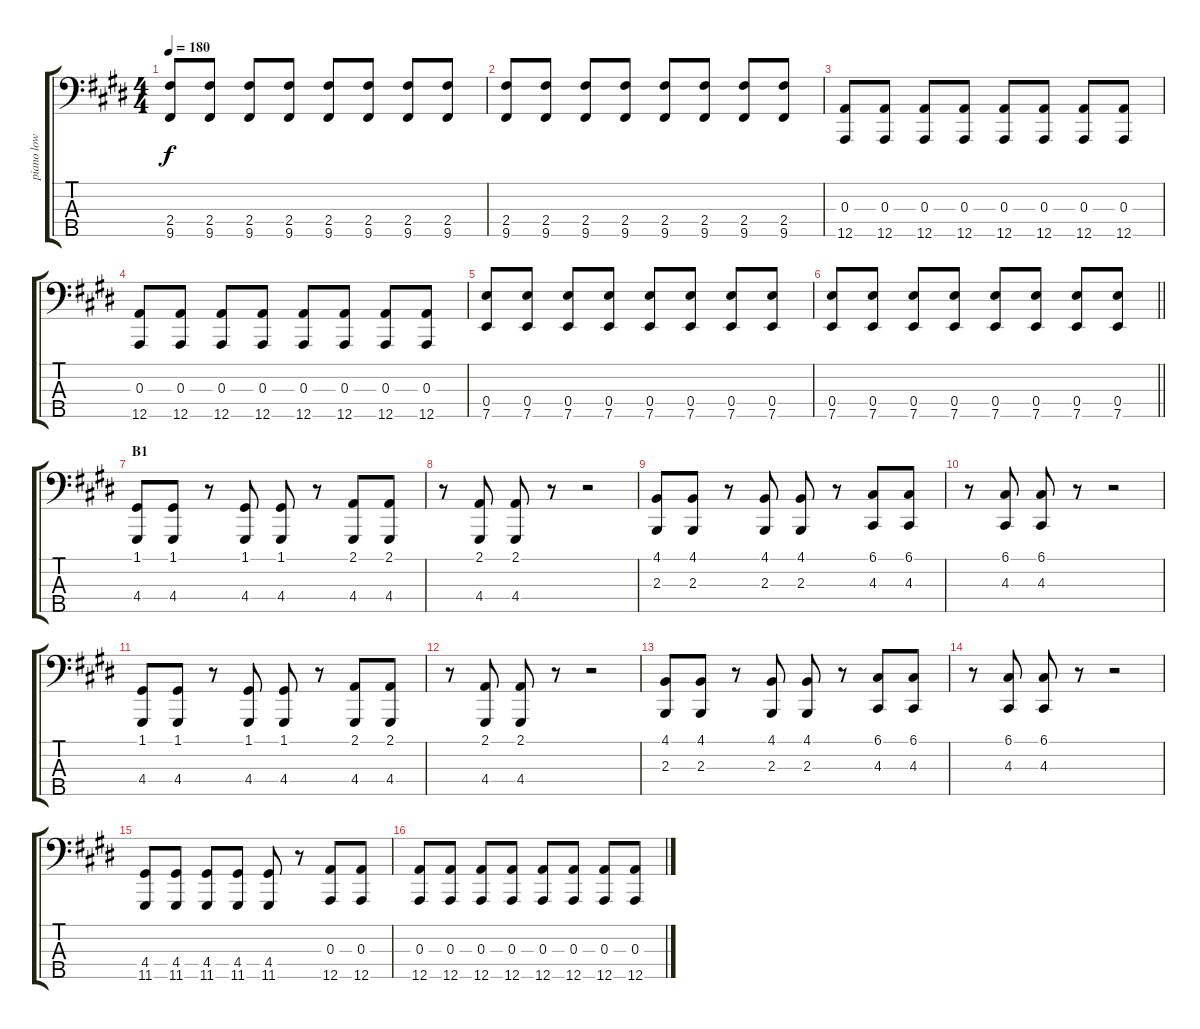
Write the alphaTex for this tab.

\track ("piano low" "piano low") {instrument electricgrandpiano}
\staff {score tabs}
\tuning (G2 D2 A1 E1 A-1) {hide}
\ts (4 4)
\tempo 180
\clef f4
\ks e
(2.4 9.5).8{ot 8vb dy f} (2.4 9.5).8{ot 8vb} (2.4 9.5).8{ot 8vb} (2.4 9.5).8{ot 8vb} (2.4 9.5).8{ot 8vb} (2.4 9.5).8{ot 8vb} (2.4 9.5).8{ot 8vb} (2.4 9.5).8{ot 8vb} |
(2.4 9.5).8{ot 8vb} (2.4 9.5).8{ot 8vb} (2.4 9.5).8{ot 8vb} (2.4 9.5).8{ot 8vb} (2.4 9.5).8{ot 8vb} (2.4 9.5).8{ot 8vb} (2.4 9.5).8{ot 8vb} (2.4 9.5).8{ot 8vb} |
(0.3 12.5).8 (0.3 12.5).8 (0.3 12.5).8 (0.3 12.5).8 (0.3 12.5).8 (0.3 12.5).8 (0.3 12.5).8 (0.3 12.5).8 |
(0.3 12.5).8 (0.3 12.5).8 (0.3 12.5).8 (0.3 12.5).8 (0.3 12.5).8 (0.3 12.5).8 (0.3 12.5).8 (0.3 12.5).8 |
(0.4 7.5).8{ot 8vb} (0.4 7.5).8{ot 8vb} (0.4 7.5).8{ot 8vb} (0.4 7.5).8{ot 8vb} (0.4 7.5).8{ot 8vb} (0.4 7.5).8{ot 8vb} (0.4 7.5).8{ot 8vb} (0.4 7.5).8{ot 8vb} |
\barLineRight lightlight
(0.4 7.5).8{ot 8vb} (0.4 7.5).8{ot 8vb} (0.4 7.5).8{ot 8vb} (0.4 7.5).8{ot 8vb} (0.4 7.5).8{ot 8vb} (0.4 7.5).8{ot 8vb} (0.4 7.5).8{ot 8vb} (0.4 7.5).8{ot 8vb} |
\section ("" "B1")
(1.1 4.4).8 (1.1 4.4).8 r.8 (1.1 4.4).8 (1.1 4.4).8 r.8 (2.1 4.4).8 (2.1 4.4).8 |
r.8 (2.1 4.4).8 (2.1 4.4).8 r.8 r.2 |
(4.1 2.3).8 (4.1 2.3).8 r.8 (4.1 2.3).8 (4.1 2.3).8 r.8 (6.1 4.3).8 (6.1 4.3).8 |
r.8 (6.1 4.3).8 (6.1 4.3).8 r.8 r.2 |
(1.1 4.4).8 (1.1 4.4).8 r.8 (1.1 4.4).8 (1.1 4.4).8 r.8 (2.1 4.4).8 (2.1 4.4).8 |
r.8 (2.1 4.4).8 (2.1 4.4).8 r.8 r.2 |
(4.1 2.3).8 (4.1 2.3).8 r.8 (4.1 2.3).8 (4.1 2.3).8 r.8 (6.1 4.3).8 (6.1 4.3).8 |
r.8 (6.1 4.3).8 (6.1 4.3).8 r.8 r.2 |
(4.4 11.5).8 (4.4 11.5).8 (4.4 11.5).8 (4.4 11.5).8 (4.4 11.5).8 r.8 (0.3 12.5).8 (0.3 12.5).8 |
(0.3 12.5).8 (0.3 12.5).8 (0.3 12.5).8 (0.3 12.5).8 (0.3 12.5).8 (0.3 12.5).8 (0.3 12.5).8 (0.3 12.5).8
